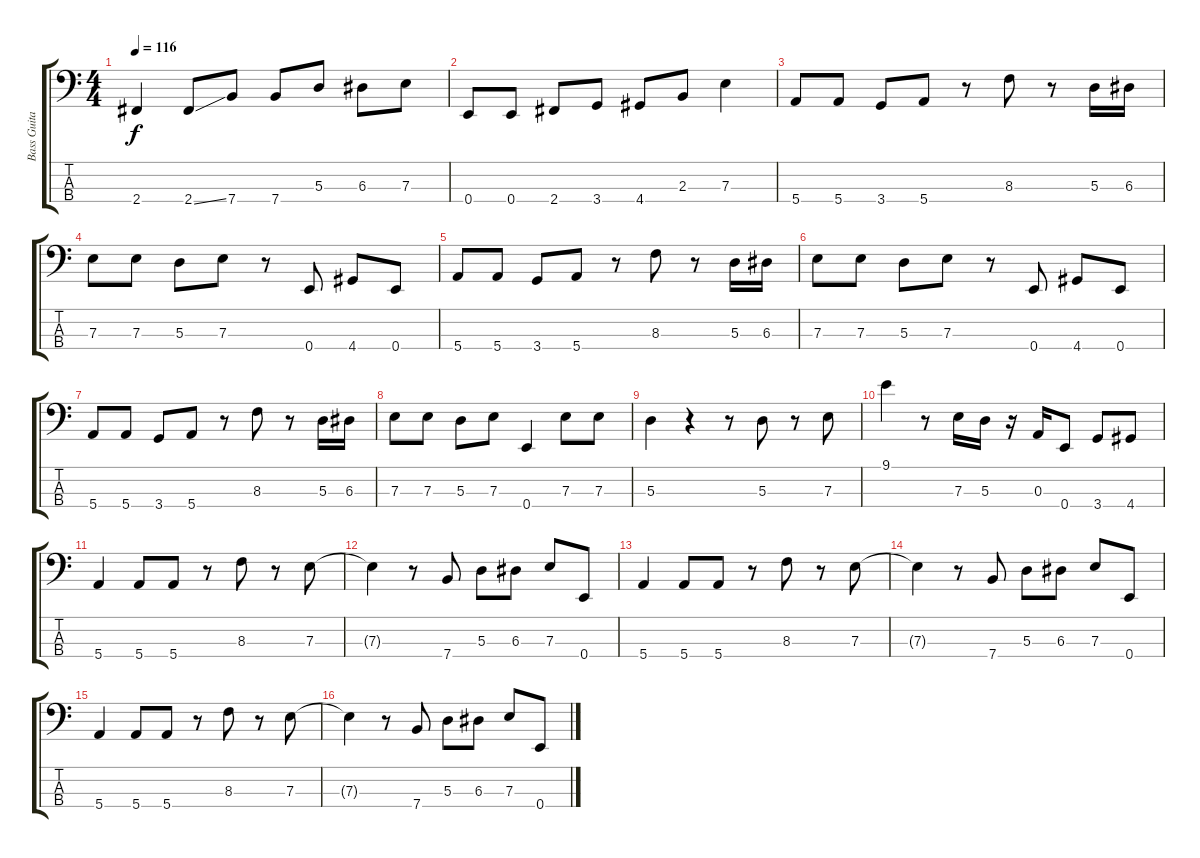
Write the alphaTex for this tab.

\track ("Bass Guitar" "Bass Guita") {instrument electricbassfinger}
\staff {score tabs}
\tuning (G2 D2 A1 E1) {hide}
\ts (4 4)
\tempo 116
\clef f4
\ks c
2.4.4{dy f} 2.4{ss}.8 7.4.8 7.4.8 5.3.8 6.3.8 7.3.8 |
0.4.8 0.4.8 2.4.8 3.4.8 4.4.8 2.3.8 7.3.4 |
5.4.8 5.4.8 3.4.8 5.4.8 r.8 8.3.8 r.8 5.3.16 6.3.16 |
7.3.8 7.3.8 5.3.8 7.3.8 r.8 0.4.8 4.4.8 0.4.8 |
5.4.8 5.4.8 3.4.8 5.4.8 r.8 8.3.8 r.8 5.3.16 6.3.16 |
7.3.8 7.3.8 5.3.8 7.3.8 r.8 0.4.8 4.4.8 0.4.8 |
5.4.8 5.4.8 3.4.8 5.4.8 r.8 8.3.8 r.8 5.3.16 6.3.16 |
7.3.8 7.3.8 5.3.8 7.3.8 0.4.4 7.3.8 7.3.8 |
5.3.4 r.4 r.8 5.3.8 r.8 7.3.8 |
9.1.4 r.8 7.3.16 5.3.16 r.16 0.3.16 0.4.8 3.4.8 4.4.8 |
5.4.4 5.4.8 5.4.8 r.8 8.3.8 r.8 7.3.8 |
7.3{t}.4 r.8 7.4.8 5.3.8 6.3.8 7.3.8 0.4.8 |
5.4.4 5.4.8 5.4.8 r.8 8.3.8 r.8 7.3.8 |
7.3{t}.4 r.8 7.4.8 5.3.8 6.3.8 7.3.8 0.4.8 |
5.4.4 5.4.8 5.4.8 r.8 8.3.8 r.8 7.3.8 |
7.3{t}.4 r.8 7.4.8 5.3.8 6.3.8 7.3.8 0.4.8
